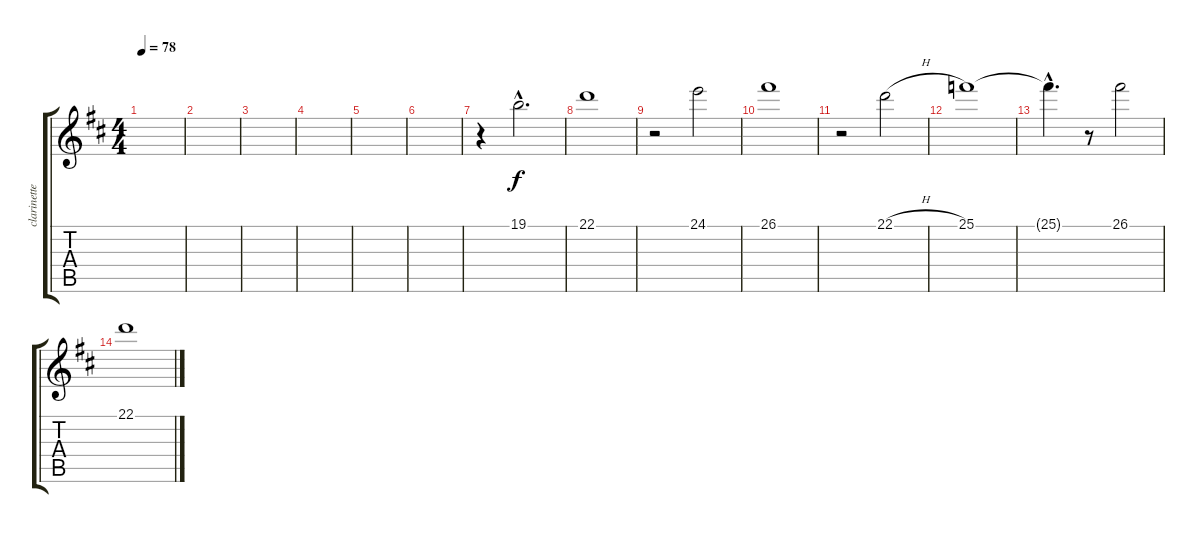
\track ("clarinette" "clarinette") {instrument clarinet}
\staff {score tabs}
\tuning (E4 B3 G3 D3 A2 E2) {hide}
\ts (4 4)
\tempo 78
\clef g2
\ks d
|
|
|
|
|
|
r.4 19.1{hac}.2{d} |
22.1.1 |
r.2 24.1.2 |
26.1.1 |
r.2 22.1{h}.2 |
25.1.1 |
25.1{hac t}.4{d} r.8 26.1.2 |
22.1.1
